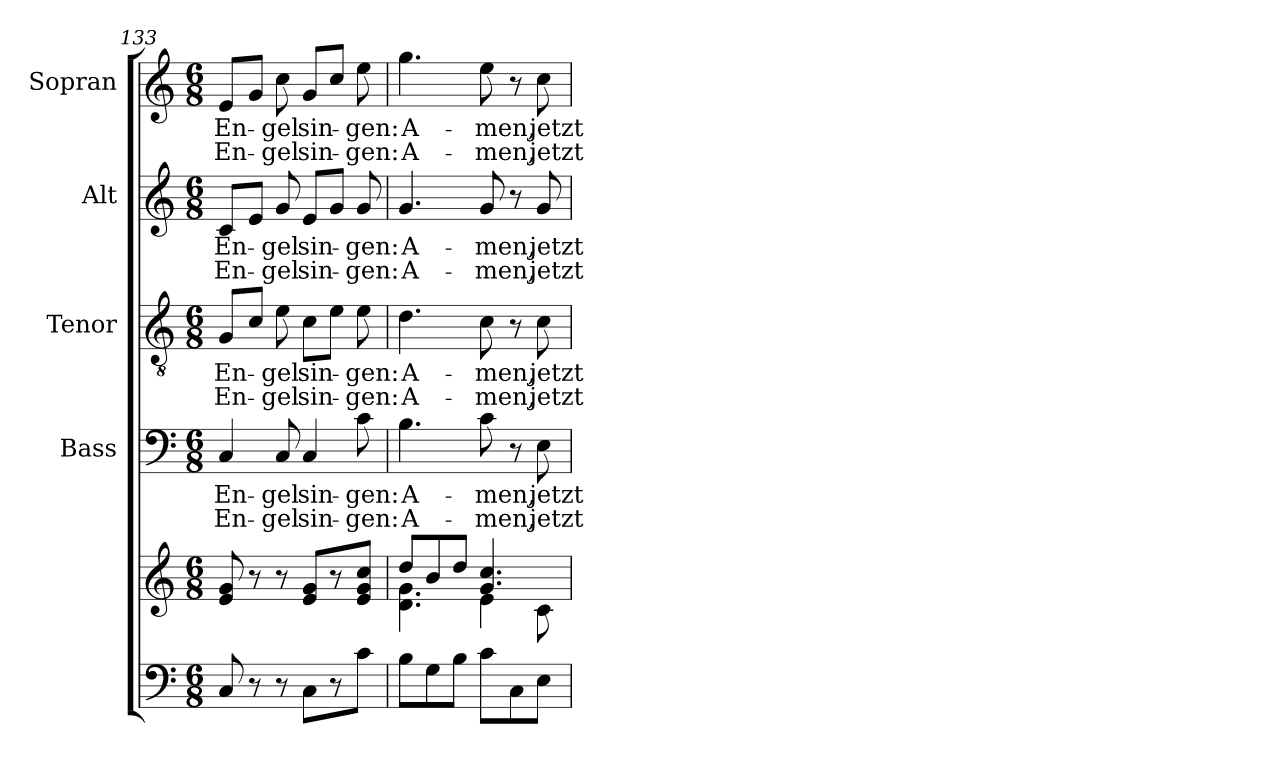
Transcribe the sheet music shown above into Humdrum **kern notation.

**kern	**kern	**kern	**text	**text	**kern	**text	**text	**kern	**text	**text	**kern	**text	**text
*part5	*part5	*part4	*part4	*part4	*part3	*part3	*part3	*part2	*part2	*part2	*part1	*part1	*part1
*staff6	*staff5	*staff4	*staff4	*staff4	*staff3	*staff3	*staff3	*staff2	*staff2	*staff2	*staff1	*staff1	*staff1
*	*	*I"Bass	*	*	*I"Tenor	*	*	*I"Alt	*	*	*I"Sopran	*	*
*	*	*I'B.	*	*	*I'T.	*	*	*I'A.	*	*	*I'S.	*	*
*clefF4	*clefG2	*clefF4	*	*	*clefGv2	*	*	*clefG2	*	*	*clefG2	*	*
*k[]	*k[]	*k[]	*	*	*k[]	*	*	*k[]	*	*	*k[]	*	*
*C:	*C:	*C:	*	*	*C:	*	*	*C:	*	*	*C:	*	*
*M6/8	*M6/8	*M6/8	*	*	*M6/8	*	*	*M6/8	*	*	*M6/8	*	*
=133	=133	=133	=133	=133	=133	=133	=133	=133	=133	=133	=133	=133	=133
!	!	!	!LO:LY:b	!LO:LY:b	!	!LO:LY:b	!LO:LY:b	!	!LO:LY:b	!LO:LY:b	!	!LO:LY:b	!LO:LY:b
8C/	8e/ 8g/	4C/	En-	En-	8G/L	En-	En-	8c/L	En-	En-	8e/L	En-	En-
8r	8r	.	.	.	8c/J	.	.	8e/J	.	.	8g/J	.	.
!	!	!	!LO:LY:b	!LO:LY:b	!	!LO:LY:b	!LO:LY:b	!	!LO:LY:b	!LO:LY:b	!	!LO:LY:b	!LO:LY:b
8r	8r	8C/	-gel	-gel	8e\	-gel	-gel	8g/	-gel	-gel	8cc\	-gel	-gel
!	!	!	!LO:LY:b	!LO:LY:b	!	!LO:LY:b	!LO:LY:b	!	!LO:LY:b	!LO:LY:b	!	!LO:LY:b	!LO:LY:b
8C\L	8e/ 8g/L	4C/	sin-	sin-	8c\L	sin-	sin-	8e/L	sin-	sin-	8g/L	sin-	sin-
8r	8r	.	.	.	8e\J	.	.	8g/J	.	.	8cc/J	.	.
!	!	!	!LO:LY:b	!LO:LY:b	!	!LO:LY:b	!LO:LY:b	!	!LO:LY:b	!LO:LY:b	!	!LO:LY:b	!LO:LY:b
8c\J	8e/ 8g/ 8cc/J	8c\	-gen:	-gen:	8e\	-gen:	-gen:	8g/	-gen:	-gen:	8ee\	-gen:	-gen:
=134	=134	=134	=134	=134	=134	=134	=134	=134	=134	=134	=134	=134	=134
*	*^	*	*	*	*	*	*	*	*	*	*	*	*
!	!	!	!	!LO:LY:b	!LO:LY:b	!	!LO:LY:b	!LO:LY:b	!	!LO:LY:b	!LO:LY:b	!	!LO:LY:b	!LO:LY:b
8B\L	8dd/L	4.d\ 4.g\	4.B\	A-	A-	4.d\	A-	A-	4.g/	A-	A-	4.gg\	A-	A-
8G\	8b/	.	.	.	.	.	.	.	.	.	.	.	.	.
8B\J	8dd/J	.	.	.	.	.	.	.	.	.	.	.	.	.
!	!	!	!	!LO:LY:b	!LO:LY:b	!	!LO:LY:b	!LO:LY:b	!	!LO:LY:b	!LO:LY:b	!	!LO:LY:b	!LO:LY:b
8c\L	4.g/ 4.cc/	4e\	8c\	-men,	-men,	8c\	-men,	-men,	8g/	-men,	-men,	8ee\	-men,	-men,
8C\	.	.	8r	.	.	8r	.	.	8r	.	.	8r	.	.
!	!	!	!	!LO:LY:b	!LO:LY:b	!	!LO:LY:b	!LO:LY:b	!	!LO:LY:b	!LO:LY:b	!	!LO:LY:b	!LO:LY:b
8E\J	.	8c\	8E\	jetzt	jetzt	8c\	jetzt	jetzt	8g/	jetzt	jetzt	8cc\	jetzt	jetzt
*	*v	*v	*	*	*	*	*	*	*	*	*	*	*	*
=	=	=	=	=	=	=	=	=	=	=	=	=	=
*-	*-	*-	*-	*-	*-	*-	*-	*-	*-	*-	*-	*-	*-
